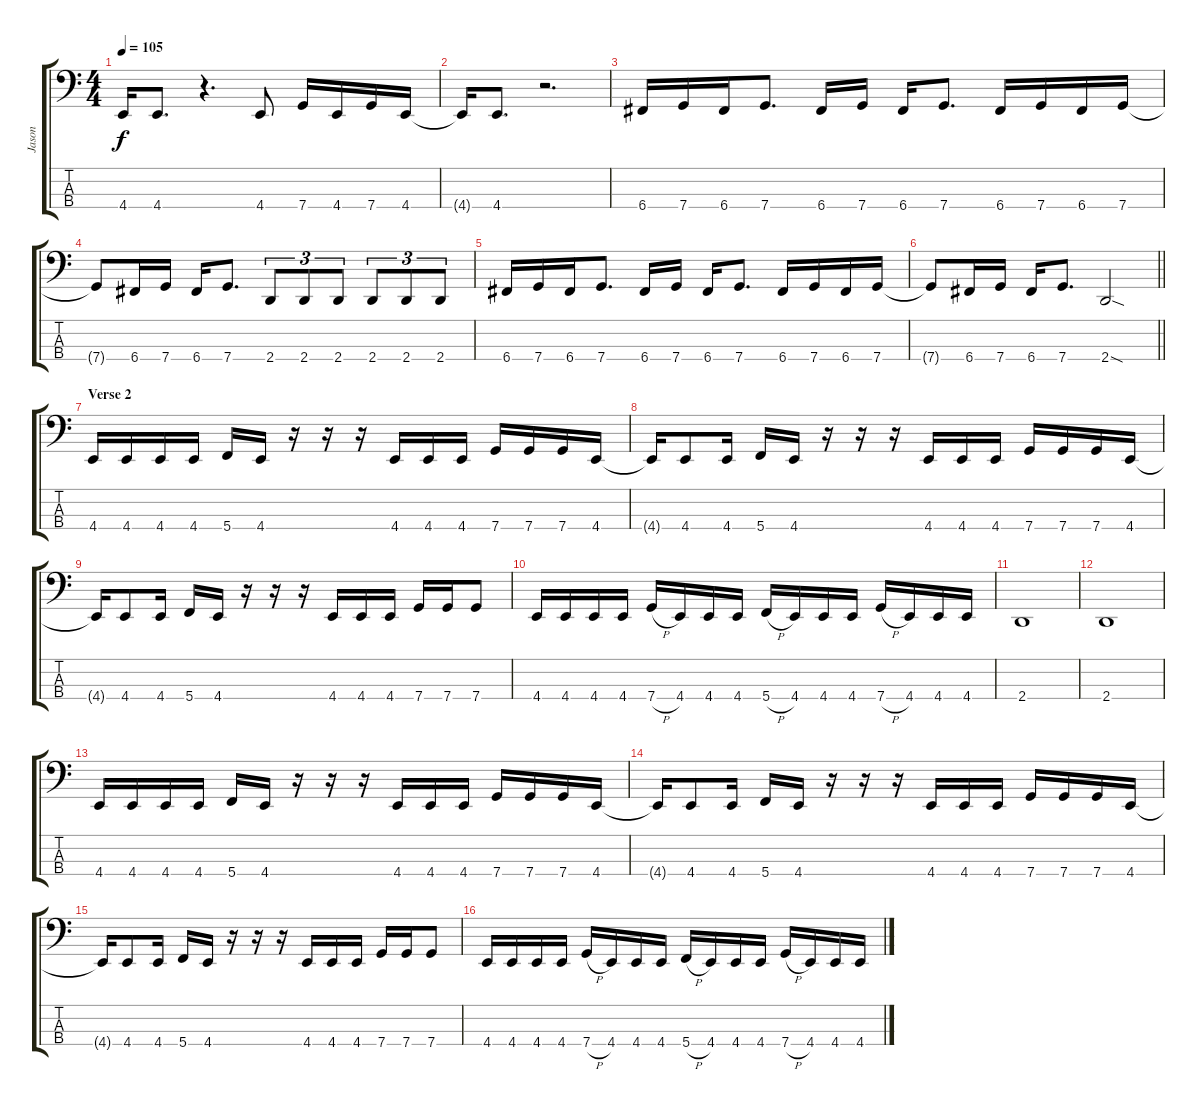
\track ("Jason" "Jason") {instrument electricbasspick}
\staff {score tabs}
\tuning (F2 C2 G1 C1) {hide}
\ts (4 4)
\tempo 105
\clef f4
\ks c
4.4{t}.16{dy f} 4.4.8{d} r.4{d} 4.4.8 7.4.16 4.4.16 7.4.16 4.4.16 |
4.4{t}.16 4.4.8{d} r.2{d} |
6.4.16 7.4.16 6.4.16 7.4.8{d} 6.4.16 7.4.16 6.4.16 7.4.8{d} 6.4.16 7.4.16 6.4.16 7.4.16 |
7.4{t}.8 6.4.16 7.4.16 6.4.16 7.4.8{d} 2.4.8{tu (3 2)} 2.4.8{tu (3 2)} 2.4.8{tu (3 2)} 2.4.8{tu (3 2)} 2.4.8{tu (3 2)} 2.4.8{tu (3 2)} |
6.4.16 7.4.16 6.4.16 7.4.8{d} 6.4.16 7.4.16 6.4.16 7.4.8{d} 6.4.16 7.4.16 6.4.16 7.4.16 |
\barLineRight lightlight
7.4{t}.8 6.4.16 7.4.16 6.4.16 7.4.8{d} 2.4{sod}.2 |
\section ("" "Verse 2")
4.4.16 4.4.16 4.4.16 4.4.16 5.4.16 4.4.16 r.16 r.16 r.16 4.4.16 4.4.16 4.4.16 7.4.16 7.4.16 7.4.16 4.4.16 |
4.4{t}.16 4.4.8 4.4.16 5.4.16 4.4.16 r.16 r.16 r.16 4.4.16 4.4.16 4.4.16 7.4.16 7.4.16 7.4.16 4.4.16 |
4.4{t}.16 4.4.8 4.4.16 5.4.16 4.4.16 r.16 r.16 r.16 4.4.16 4.4.16 4.4.16 7.4.16 7.4.16 7.4.8 |
4.4.16 4.4.16 4.4.16 4.4.16 7.4{h}.16 4.4.16 4.4.16 4.4.16 5.4{h}.16 4.4.16 4.4.16 4.4.16 7.4{h}.16 4.4.16 4.4.16 4.4.16 |
2.4.1 |
2.4.1 |
4.4.16 4.4.16 4.4.16 4.4.16 5.4.16 4.4.16 r.16 r.16 r.16 4.4.16 4.4.16 4.4.16 7.4.16 7.4.16 7.4.16 4.4.16 |
4.4{t}.16 4.4.8 4.4.16 5.4.16 4.4.16 r.16 r.16 r.16 4.4.16 4.4.16 4.4.16 7.4.16 7.4.16 7.4.16 4.4.16 |
4.4{t}.16 4.4.8 4.4.16 5.4.16 4.4.16 r.16 r.16 r.16 4.4.16 4.4.16 4.4.16 7.4.16 7.4.16 7.4.8 |
4.4.16 4.4.16 4.4.16 4.4.16 7.4{h}.16 4.4.16 4.4.16 4.4.16 5.4{h}.16 4.4.16 4.4.16 4.4.16 7.4{h}.16 4.4.16 4.4.16 4.4.16
